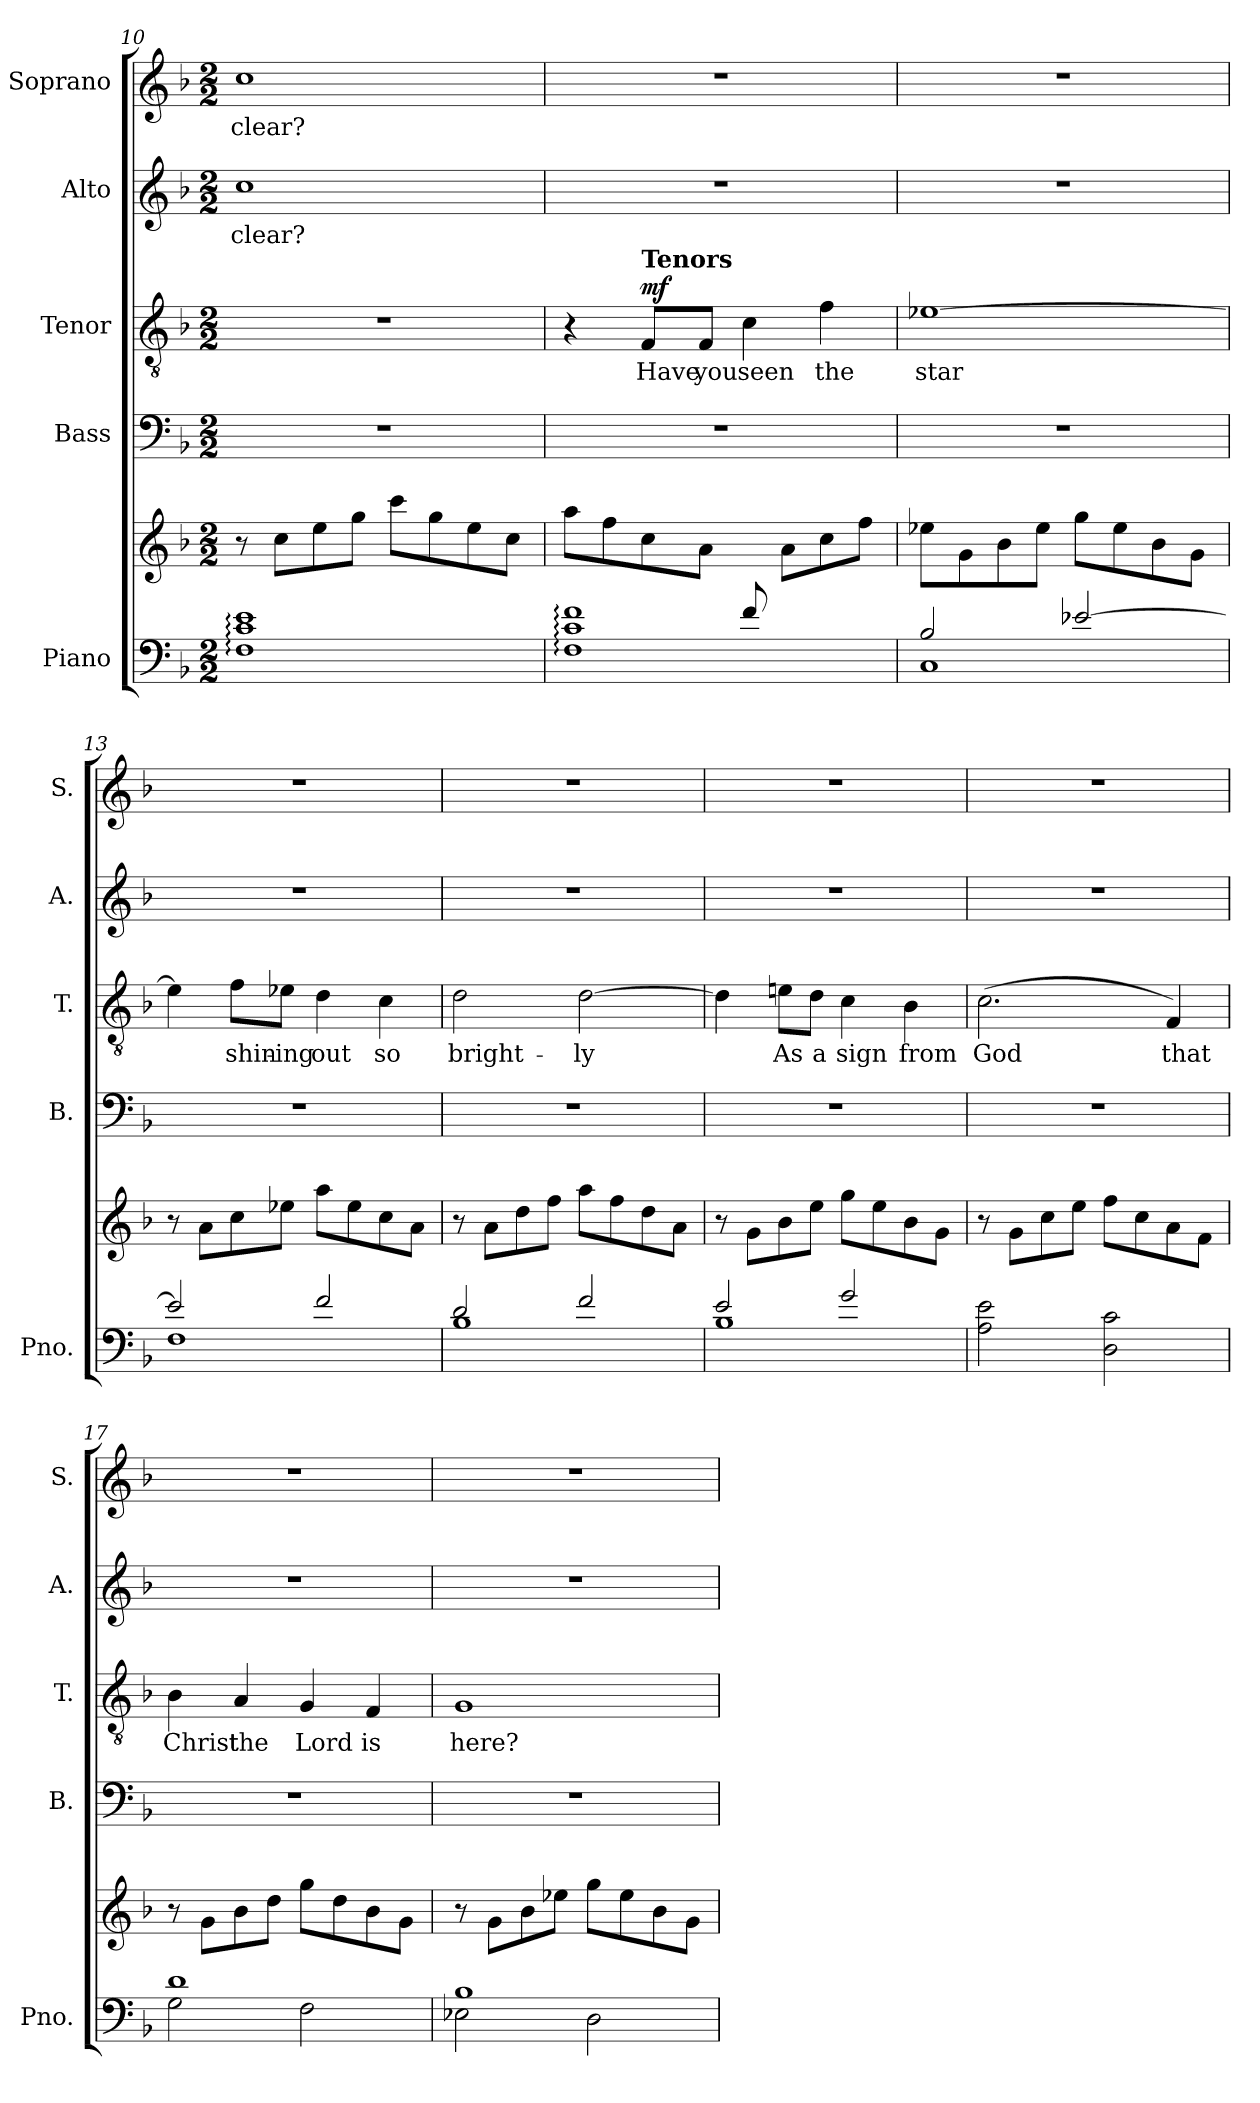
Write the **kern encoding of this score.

**kern	**kern	**kern	**kern	**text	**dynam	**kern	**text	**kern	**text
*part5	*part5	*part4	*part3	*part3	*part3	*part2	*part2	*part1	*part1
*staff6	*staff5	*staff4	*staff3	*staff3	*staff3	*staff2	*staff2	*staff1	*staff1
*I"Piano	*	*I"Bass	*I"Tenor	*	*	*I"Alto	*	*I"Soprano	*
*I'Pno.	*	*I'B.	*I'T.	*	*	*I'A.	*	*I'S.	*
*clefF4	*clefG2	*clefF4	*clefGv2	*	*	*clefG2	*	*clefG2	*
*k[b-]	*k[b-]	*k[b-]	*k[b-]	*	*	*k[b-]	*	*k[b-]	*
*M2/2	*M2/2	*M2/2	*M2/2	*	*	*M2/2	*	*M2/2	*
=10	=10	=10	=10	=10	=10	=10	=10	=10	=10
!	!	!	!	!	!	!	!LO:LY:b	!	!LO:LY:b
1F: 1c: 1e:	8r	1r	1r	.	.	1cc	clear?	1cc	clear?
.	8cc\L	.	.	.	.	.	.	.	.
.	8ee\	.	.	.	.	.	.	.	.
.	8gg\J	.	.	.	.	.	.	.	.
.	8ccc\L	.	.	.	.	.	.	.	.
.	8gg\	.	.	.	.	.	.	.	.
.	8ee\	.	.	.	.	.	.	.	.
.	8cc\J	.	.	.	.	.	.	.	.
=11	=11	=11	=11	=11	=11	=11	=11	=11	=11
*^	*	*	*	*	*	*	*	*	*
2ryy	1F: 1c: 1f:	8aa\L	1r	4r	.	.	1r	.	1r	.
.	.	8ff\	.	.	.	.	.	.	.	.
!	!	!	!	!LO:TX:a:B:t=Tenors	!	!	!	!	!	!
!	!	!	!	!	!LO:LY:b	!LO:DY:a	!	!	!	!
.	.	8cc\	.	8F/L	Have	mf	.	.	.	.
!	!	!	!	!	!LO:LY:b	!	!	!	!	!
.	.	8a\J	.	8F/J	you	.	.	.	.	.
!	!	!	!	!	!LO:LY:b	!	!	!	!	!
8f/	.	8ryy	.	4c\	seen	.	.	.	.	.
4.ryy	.	8a\L	.	.	.	.	.	.	.	.
!	!	!	!	!	!LO:LY:b	!	!	!	!	!
.	.	8cc\	.	4f\	the	.	.	.	.	.
.	.	8ff\J	.	.	.	.	.	.	.	.
=12	=12	=12	=12	=12	=12	=12	=12	=12	=12	=12
!	!	!	!	!	!LO:LY:b	!	!	!	!	!
2B-/	1C	8ee-X\L	1r	[1e-X	star	.	1r	.	1r	.
.	.	8g\	.	.	.	.	.	.	.	.
.	.	8b-\	.	.	.	.	.	.	.	.
.	.	8ee-\J	.	.	.	.	.	.	.	.
[2e-X/	.	8gg\L	.	.	.	.	.	.	.	.
.	.	8ee-\	.	.	.	.	.	.	.	.
.	.	8b-\	.	.	.	.	.	.	.	.
.	.	8g\J	.	.	.	.	.	.	.	.
!!LO:LB:g=z
=13	=13	=13	=13	=13	=13	=13	=13	=13	=13	=13
2e-/]	1F	8r	1r	4e-\]	.	.	1r	.	1r	.
.	.	8a\L	.	.	.	.	.	.	.	.
!	!	!	!	!	!LO:LY:b	!	!	!	!	!
.	.	8cc\	.	8f\L	shin-	.	.	.	.	.
!	!	!	!	!	!LO:LY:b	!	!	!	!	!
.	.	8ee-X\J	.	8e-X\J	-ing	.	.	.	.	.
!	!	!	!	!	!LO:LY:b	!	!	!	!	!
2f/	.	8aa\L	.	4d\	out	.	.	.	.	.
.	.	8ee-\	.	.	.	.	.	.	.	.
!	!	!	!	!	!LO:LY:b	!	!	!	!	!
.	.	8cc\	.	4c\	so	.	.	.	.	.
.	.	8a\J	.	.	.	.	.	.	.	.
=14	=14	=14	=14	=14	=14	=14	=14	=14	=14	=14
!	!	!	!	!	!LO:LY:b	!	!	!	!	!
2d/	1B-	8r	1r	2d\	bright-	.	1r	.	1r	.
.	.	8a\L	.	.	.	.	.	.	.	.
.	.	8dd\	.	.	.	.	.	.	.	.
.	.	8ff\J	.	.	.	.	.	.	.	.
!	!	!	!	!	!LO:LY:b	!	!	!	!	!
2f/	.	8aa\L	.	[2d\	-ly	.	.	.	.	.
.	.	8ff\	.	.	.	.	.	.	.	.
.	.	8dd\	.	.	.	.	.	.	.	.
.	.	8a\J	.	.	.	.	.	.	.	.
=15	=15	=15	=15	=15	=15	=15	=15	=15	=15	=15
2e/	1B-	8r	1r	4d\]	.	.	1r	.	1r	.
.	.	8g\L	.	.	.	.	.	.	.	.
!	!	!	!	!	!LO:LY:b	!	!	!	!	!
.	.	8b-\	.	8en\L	As	.	.	.	.	.
!	!	!	!	!	!LO:LY:b	!	!	!	!	!
.	.	8ee\J	.	8d\J	a	.	.	.	.	.
!	!	!	!	!	!LO:LY:b	!	!	!	!	!
2g/	.	8gg\L	.	4c\	sign	.	.	.	.	.
.	.	8ee\	.	.	.	.	.	.	.	.
!	!	!	!	!	!LO:LY:b	!	!	!	!	!
.	.	8b-\	.	4B-\	from	.	.	.	.	.
.	.	8g\J	.	.	.	.	.	.	.	.
*v	*v	*	*	*	*	*	*	*	*	*
=16	=16	=16	=16	=16	=16	=16	=16	=16	=16
!	!	!	!	!LO:LY:b	!	!	!	!	!
2A\ 2e\	8r	1r	(2.c\	God	.	1r	.	1r	.
.	8g\L	.	.	.	.	.	.	.	.
.	8cc\	.	.	.	.	.	.	.	.
.	8ee\J	.	.	.	.	.	.	.	.
2D\ 2c\	8ff\L	.	.	.	.	.	.	.	.
.	8cc\	.	.	.	.	.	.	.	.
!	!	!	!	!LO:LY:b	!	!	!	!	!
.	8a\	.	4F/)	that	.	.	.	.	.
.	8f\J	.	.	.	.	.	.	.	.
!!LO:PB:g=z
=17	=17	=17	=17	=17	=17	=17	=17	=17	=17
*^	*	*	*	*	*	*	*	*	*
!	!	!	!	!	!LO:LY:b	!	!	!	!	!
1d	2G\	8r	1r	4B-\	Christ	.	1r	.	1r	.
.	.	8g\L	.	.	.	.	.	.	.	.
!	!	!	!	!	!LO:LY:b	!	!	!	!	!
.	.	8b-\	.	4A/	the	.	.	.	.	.
.	.	8dd\J	.	.	.	.	.	.	.	.
!	!	!	!	!	!LO:LY:b	!	!	!	!	!
.	2F\	8gg\L	.	4G/	Lord	.	.	.	.	.
.	.	8dd\	.	.	.	.	.	.	.	.
!	!	!	!	!	!LO:LY:b	!	!	!	!	!
.	.	8b-\	.	4F/	is	.	.	.	.	.
.	.	8g\J	.	.	.	.	.	.	.	.
=18	=18	=18	=18	=18	=18	=18	=18	=18	=18	=18
!	!	!	!	!	!LO:LY:b	!	!	!	!	!
1B-	2E-X\	8r	1r	1G	here?	.	1r	.	1r	.
.	.	8g\L	.	.	.	.	.	.	.	.
.	.	8b-\	.	.	.	.	.	.	.	.
.	.	8ee-X\J	.	.	.	.	.	.	.	.
.	2D\	8gg\L	.	.	.	.	.	.	.	.
.	.	8ee-\	.	.	.	.	.	.	.	.
.	.	8b-\	.	.	.	.	.	.	.	.
.	.	8g\J	.	.	.	.	.	.	.	.
*v	*v	*	*	*	*	*	*	*	*	*
=	=	=	=	=	=	=	=	=	=
*-	*-	*-	*-	*-	*-	*-	*-	*-	*-
